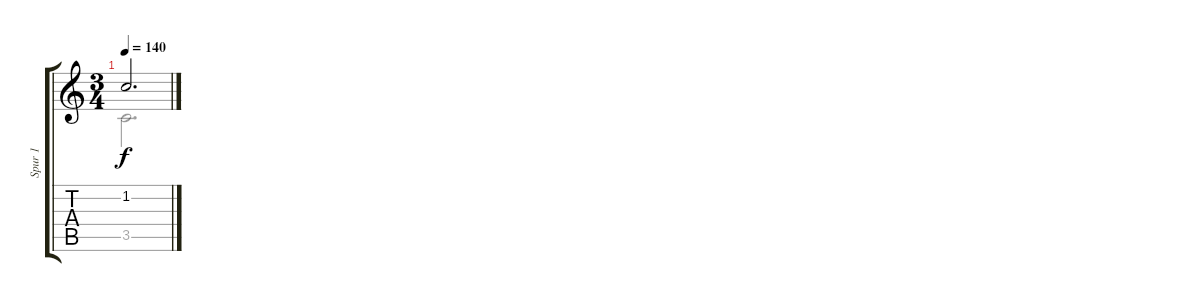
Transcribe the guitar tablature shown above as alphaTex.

\track ("Spur 1" "Spur 1") {instrument acousticguitarsteel}
\staff {score tabs}
\tuning (E4 B3 G3 D3 A2 E2) {hide}
\voice
\ts (3 4)
\tempo 140
\clef g2
\ks c
1.2{t}.2{d dy f}
\voice
\clef g2
\ottava regular
\simile none
\ks c
3.5.2{d dy f}
